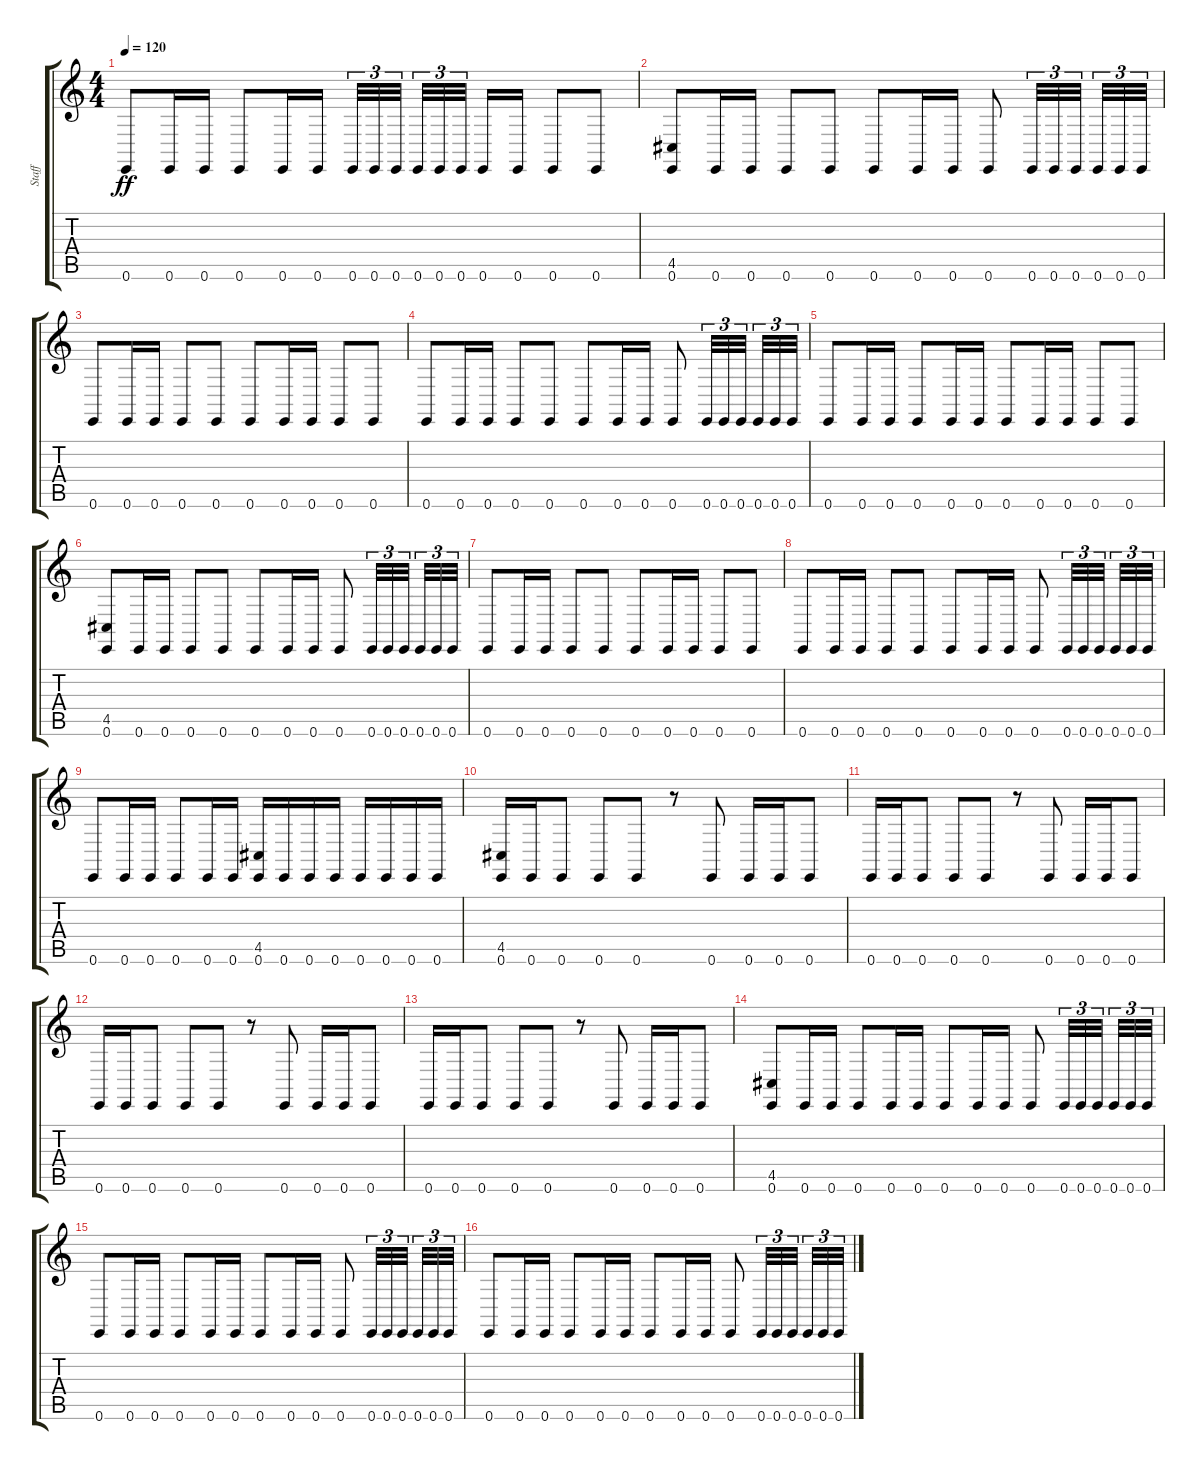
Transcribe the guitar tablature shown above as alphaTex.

\track ("Staff" "Staff") {instrument acousticgrandpiano}
\staff {score tabs}
\tuning (E4 B3 G3 D3 A2 E2) {hide}
\ts (4 4)
\tempo 120
\clef g2
\ks c
0.6.8{dy ff} 0.6.16 0.6.16 0.6.8 0.6.16 0.6.16 0.6.32{tu (3 2)} 0.6.32{tu (3 2)} 0.6.32{tu (3 2) beam splitsecondary} 0.6.32{tu (3 2)} 0.6.32{tu (3 2)} 0.6.32{tu (3 2) beam splitsecondary} 0.6.16 0.6.16 0.6.8 0.6.8 |
(4.5 0.6).8 0.6.16 0.6.16 0.6.8 0.6.8 0.6.8 0.6.16 0.6.16 0.6.8 0.6.32{tu (3 2)} 0.6.32{tu (3 2)} 0.6.32{tu (3 2) beam splitsecondary} 0.6.32{tu (3 2)} 0.6.32{tu (3 2)} 0.6.32{tu (3 2)} |
0.6.8 0.6.16 0.6.16 0.6.8 0.6.8 0.6.8 0.6.16 0.6.16 0.6.8 0.6.8 |
0.6.8 0.6.16 0.6.16 0.6.8 0.6.8 0.6.8 0.6.16 0.6.16 0.6.8 0.6.32{tu (3 2)} 0.6.32{tu (3 2)} 0.6.32{tu (3 2) beam splitsecondary} 0.6.32{tu (3 2)} 0.6.32{tu (3 2)} 0.6.32{tu (3 2)} |
0.6.8 0.6.16 0.6.16 0.6.8 0.6.16 0.6.16 0.6.8 0.6.16 0.6.16 0.6.8 0.6.8 |
(4.5 0.6).8 0.6.16 0.6.16 0.6.8 0.6.8 0.6.8 0.6.16 0.6.16 0.6.8 0.6.32{tu (3 2)} 0.6.32{tu (3 2)} 0.6.32{tu (3 2) beam splitsecondary} 0.6.32{tu (3 2)} 0.6.32{tu (3 2)} 0.6.32{tu (3 2)} |
0.6.8 0.6.16 0.6.16 0.6.8 0.6.8 0.6.8 0.6.16 0.6.16 0.6.8 0.6.8 |
0.6.8 0.6.16 0.6.16 0.6.8 0.6.8 0.6.8 0.6.16 0.6.16 0.6.8 0.6.32{tu (3 2)} 0.6.32{tu (3 2)} 0.6.32{tu (3 2) beam splitsecondary} 0.6.32{tu (3 2)} 0.6.32{tu (3 2)} 0.6.32{tu (3 2)} |
0.6.8 0.6.16 0.6.16 0.6.8 0.6.16 0.6.16 (4.5 0.6).16 0.6.16 0.6.16 0.6.16 0.6.16 0.6.16 0.6.16 0.6.16 |
(4.5 0.6).16 0.6.16 0.6.8 0.6.8 0.6.8 r.8 0.6.8 0.6.16 0.6.16 0.6.8 |
0.6.16 0.6.16 0.6.8 0.6.8 0.6.8 r.8 0.6.8 0.6.16 0.6.16 0.6.8 |
0.6.16 0.6.16 0.6.8 0.6.8 0.6.8 r.8 0.6.8 0.6.16 0.6.16 0.6.8 |
0.6.16 0.6.16 0.6.8 0.6.8 0.6.8 r.8 0.6.8 0.6.16 0.6.16 0.6.8 |
(4.5 0.6).8 0.6.16 0.6.16 0.6.8 0.6.16 0.6.16 0.6.8 0.6.16 0.6.16 0.6.8 0.6.32{tu (3 2)} 0.6.32{tu (3 2)} 0.6.32{tu (3 2) beam splitsecondary} 0.6.32{tu (3 2)} 0.6.32{tu (3 2)} 0.6.32{tu (3 2)} |
0.6.8 0.6.16 0.6.16 0.6.8 0.6.16 0.6.16 0.6.8 0.6.16 0.6.16 0.6.8 0.6.32{tu (3 2)} 0.6.32{tu (3 2)} 0.6.32{tu (3 2) beam splitsecondary} 0.6.32{tu (3 2)} 0.6.32{tu (3 2)} 0.6.32{tu (3 2)} |
0.6.8 0.6.16 0.6.16 0.6.8 0.6.16 0.6.16 0.6.8 0.6.16 0.6.16 0.6.8 0.6.32{tu (3 2)} 0.6.32{tu (3 2)} 0.6.32{tu (3 2) beam splitsecondary} 0.6.32{tu (3 2)} 0.6.32{tu (3 2)} 0.6.32{tu (3 2)}
